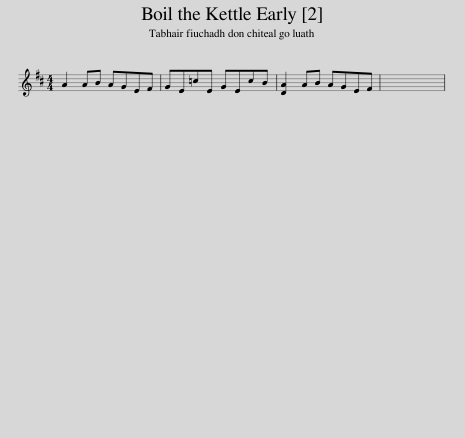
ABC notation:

X:1
L:1/8
M:4/4
I:linebreak $
K:D
V:1 treble
V:1
 A2 AB AGEF | GE=cE GEcB | [DA]2 AB AGEF | x8 | %4
